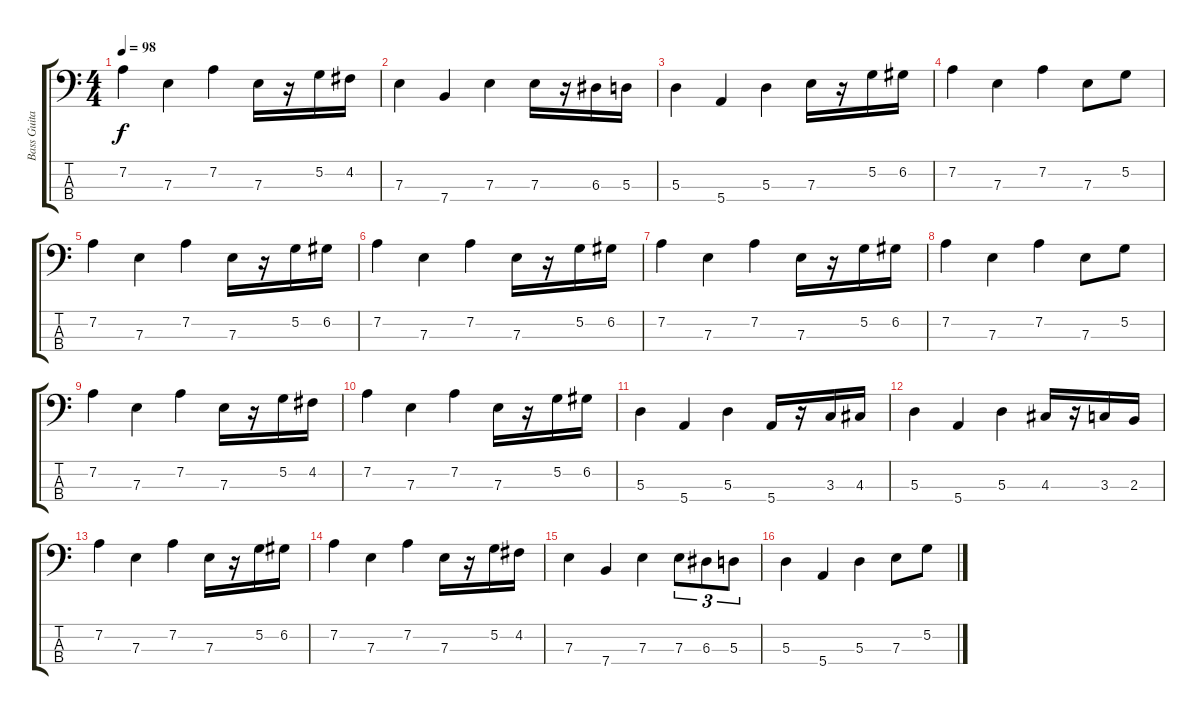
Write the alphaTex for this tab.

\track ("Bass Guitar" "Bass Guita") {instrument electricbassfinger}
\staff {score tabs}
\tuning (G2 D2 A1 E1) {hide}
\ts (4 4)
\tempo 98
\clef f4
\ks c
7.2.4{dy f} 7.3.4 7.2.4 7.3.16 r.16 5.2.16 4.2.16 |
7.3.4 7.4.4 7.3.4 7.3.16 r.16 6.3.16 5.3.16 |
5.3.4 5.4.4 5.3.4 7.3.16 r.16 5.2.16 6.2.16 |
7.2.4 7.3.4 7.2.4 7.3.8 5.2.8 |
7.2.4 7.3.4 7.2.4 7.3.16 r.16 5.2.16 6.2.16 |
7.2.4 7.3.4 7.2.4 7.3.16 r.16 5.2.16 6.2.16 |
7.2.4 7.3.4 7.2.4 7.3.16 r.16 5.2.16 6.2.16 |
7.2.4 7.3.4 7.2.4 7.3.8 5.2.8 |
7.2.4 7.3.4 7.2.4 7.3.16 r.16 5.2.16 4.2.16 |
7.2.4 7.3.4 7.2.4 7.3.16 r.16 5.2.16 6.2.16 |
5.3.4 5.4.4 5.3.4 5.4.16 r.16 3.3.16 4.3.16 |
5.3.4 5.4.4 5.3.4 4.3.16 r.16 3.3.16 2.3.16 |
7.2.4 7.3.4 7.2.4 7.3.16 r.16 5.2.16 6.2.16 |
7.2.4 7.3.4 7.2.4 7.3.16 r.16 5.2.16 4.2.16 |
7.3.4 7.4.4 7.3.4 7.3.8{tu (3 2)} 6.3.8{tu (3 2)} 5.3.8{tu (3 2)} |
5.3.4 5.4.4 5.3.4 7.3.8 5.2.8
